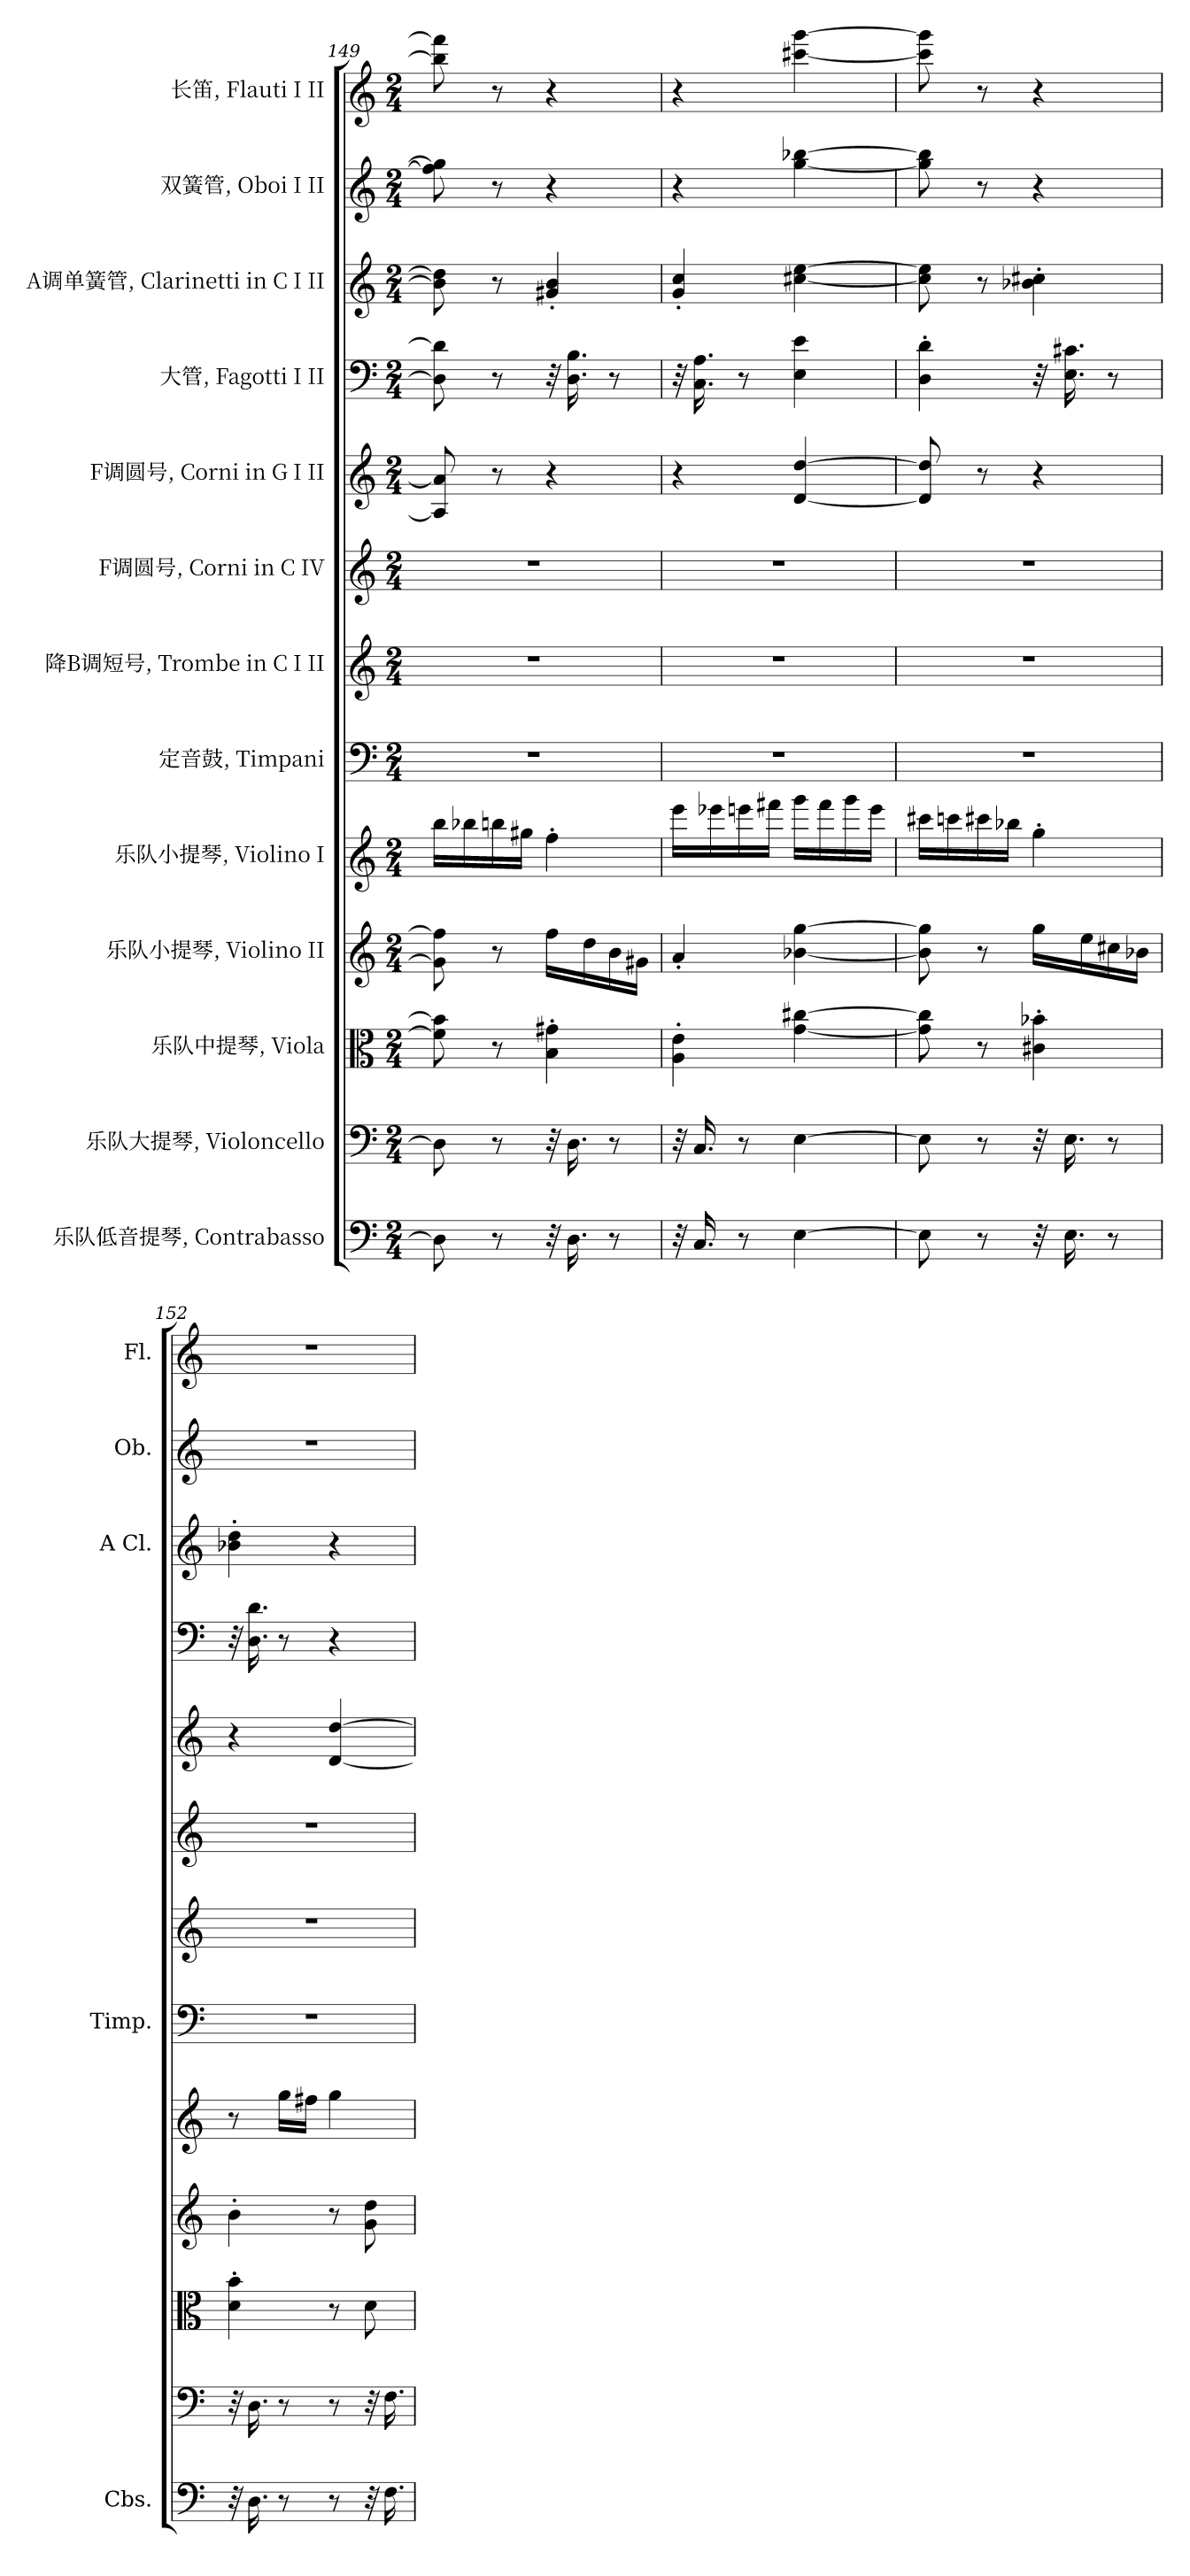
**kern	**kern	**kern	**kern	**kern	**kern	**kern	**kern	**kern	**kern	**kern	**kern	**kern
*part13	*part12	*part11	*part10	*part9	*part8	*part7	*part6	*part5	*part4	*part3	*part2	*part1
*staff13	*staff12	*staff11	*staff10	*staff9	*staff8	*staff7	*staff6	*staff5	*staff4	*staff3	*staff2	*staff1
*I"乐队低音提琴, Contrabasso	*I"乐队大提琴, Violoncello	*I"乐队中提琴, Viola	*I"乐队小提琴, Violino II	*I"乐队小提琴, Violino I	*I"定音鼓, Timpani	*I"降B调短号, Trombe in C I II	*I"F调圆号, Corni in C IV	*I"F调圆号, Corni in G I II	*I"大管, Fagotti I II	*I"A调单簧管, Clarinetti in C I II	*I"双簧管, Oboi I II	*I"长笛, Flauti I II
*I'Cbs.	*	*	*	*	*I'Timp.	*	*	*	*	*I'A Cl.	*I'Ob.	*I'Fl.
*clefF4	*clefF4	*clefC3	*clefG2	*clefG2	*clefF4	*clefG2	*clefG2	*clefG2	*clefF4	*clefG2	*clefG2	*clefG2
*ITrd7c12	*	*	*	*	*	*ITrd1c2	*ITrd4c7	*ITrd4c7	*	*ITrd2c3	*	*
*k[]	*k[]	*k[]	*k[]	*k[]	*k[]	*k[b-e-]	*k[b-]	*k[b-]	*k[]	*k[f#c#g#]	*k[]	*k[]
*M2/4	*M2/4	*M2/4	*M2/4	*M2/4	*M2/4	*M2/4	*M2/4	*M2/4	*M2/4	*M2/4	*M2/4	*M2/4
*MM125	*MM125	*MM125	*MM125	*MM125	*MM125	*MM125	*MM125	*MM125	*MM125	*MM125	*MM125	*MM125
=149	=149	=149	=149	=149	=149	=149	=149	=149	=149	=149	=149	=149
8DD\]	8D\]	8f\] 8b\]	8g#\] 8ff\]	16bb\LL	2r	2r	2r	8D/] 8d/]	8D\] 8d\]	8g#\] 8b\]	8ff\] 8gg#\]	8bb\] 8fff\]
.	.	.	.	16bb-X\	.	.	.	.	.	.	.	.
8r	8r	8r	8r	16bbn\	.	.	.	8r	8r	8r	8r	8r
.	.	.	.	16gg#X\JJ	.	.	.	.	.	.	.	.
*	*	*	*	*	*	*	*	*	*	*	*	*MM134
32r	32r	4B\' 4g#X\'	16ff\LL	4ff'\	.	.	.	4r	32r	4e#X/' 4g#/'	4r	4r
16.DD\	16.D\	.	.	.	.	.	.	.	16.D\ 16.B\	.	.	.
.	.	.	16dd\	.	.	.	.	.	.	.	.	.
8r	8r	.	16b\	.	.	.	.	.	8r	.	.	.
.	.	.	16g#X\JJ	.	.	.	.	.	.	.	.	.
=150	=150	=150	=150	=150	=150	=150	=150	=150	=150	=150	=150	=150
*	*	*	*	*	*	*	*	*	*	*	*	*MM125
32r	32r	4A\' 4e\'	4a'/	16eee\LL	2r	2r	2r	4r	32r	4e/' 4a/'	4r	4r
16.CC/	16.C/	.	.	.	.	.	.	.	16.C\ 16.A\	.	.	.
.	.	.	.	16eee-X\	.	.	.	.	.	.	.	.
8r	8r	.	.	16eeen\	.	.	.	.	8r	.	.	.
.	.	.	.	16fff#X\JJ	.	.	.	.	.	.	.	.
*	*	*	*	*	*	*	*	*	*	*	*	*MM134
[4EE\	[4E\	[4g\ [4cc#X\	[4b-X\ [4gg\	16ggg\LL	.	.	.	[4G/ [4g/	4E\ 4e\	[4a#X\ [4cc#\	[4gg\ [4bb-X\	[4ccc#X\ [4ggg\
.	.	.	.	16fff#\	.	.	.	.	.	.	.	.
.	.	.	.	16ggg\	.	.	.	.	.	.	.	.
.	.	.	.	16eee\JJ	.	.	.	.	.	.	.	.
!!LO:PB:g=z
=151	=151	=151	=151	=151	=151	=151	=151	=151	=151	=151	=151	=151
*	*	*	*	*	*	*	*	*	*	*	*	*MM125
8EE\]	8E\]	8g\] 8cc#\]	8b-\] 8gg\]	16ccc#X\LL	2r	2r	2r	8G/] 8g/]	4D\' 4d\'	8a#\] 8cc#\]	8gg\] 8bb-\]	8ccc#\] 8ggg\]
.	.	.	.	16cccn\	.	.	.	.	.	.	.	.
8r	8r	8r	8r	16ccc#X\	.	.	.	8r	.	8r	8r	8r
.	.	.	.	16bb-X\JJ	.	.	.	.	.	.	.	.
*	*	*	*	*	*	*	*	*	*	*	*	*MM134
32r	32r	4c#X\' 4b-X\'	16gg\LL	4gg'\	.	.	.	4r	32r	4gn\' 4a#X\'	4r	4r
16.EE\	16.E\	.	.	.	.	.	.	.	16.E\ 16.c#X\	.	.	.
.	.	.	16ee\	.	.	.	.	.	.	.	.	.
8r	8r	.	16cc#X\	.	.	.	.	.	8r	.	.	.
.	.	.	16b-X\JJ	.	.	.	.	.	.	.	.	.
=152	=152	=152	=152	=152	=152	=152	=152	=152	=152	=152	=152	=152
*	*	*	*	*	*	*	*	*	*	*	*	*MM125
32r	32r	4d\' 4b\'	4b'\	8r	2r	2r	2r	4r	32r	4gn\' 4b\'	2r	2r
16.DD\	16.D\	.	.	.	.	.	.	.	16.D\ 16.d\	.	.	.
8r	8r	.	.	16gg\LL	.	.	.	.	8r	.	.	.
.	.	.	.	16ff#X\JJ	.	.	.	.	.	.	.	.
8r	8r	8r	8r	4gg\	.	.	.	[4G/ [4g/	4r	4r	.	.
32r	32r	8d\	8g\ 8dd\	.	.	.	.	.	.	.	.	.
16.FF\	16.F\	.	.	.	.	.	.	.	.	.	.	.
=	=	=	=	=	=	=	=	=	=	=	=	=
*-	*-	*-	*-	*-	*-	*-	*-	*-	*-	*-	*-	*-
